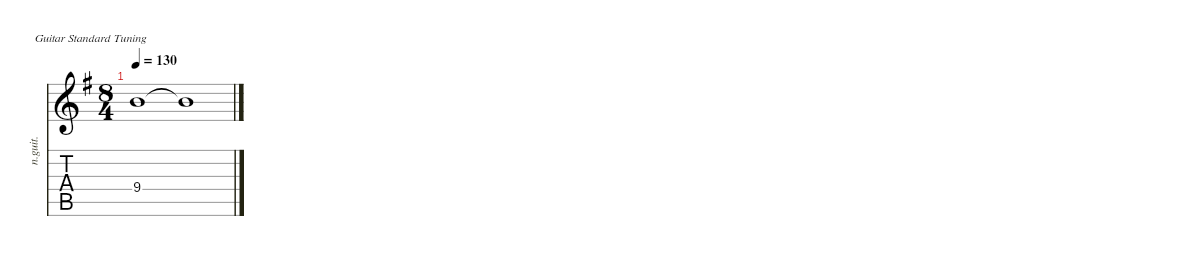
\defaultSystemsLayout 4
\hideDynamics
\bracketExtendMode nobrackets
\track ("Track 3" "n.guit.") {instrument acousticguitarnylon}
\staff {score tabs}
\tuning (E4 B3 G3 D3 A2 E2)
\ts (8 4)
\beaming (8 4 4 4 4)
\tempo 130
\clef g2
\ks g
9.4{t acc forcenatural}.1{dy f beam Down} 9.4{t acc forcenatural}.1{beam Down}
